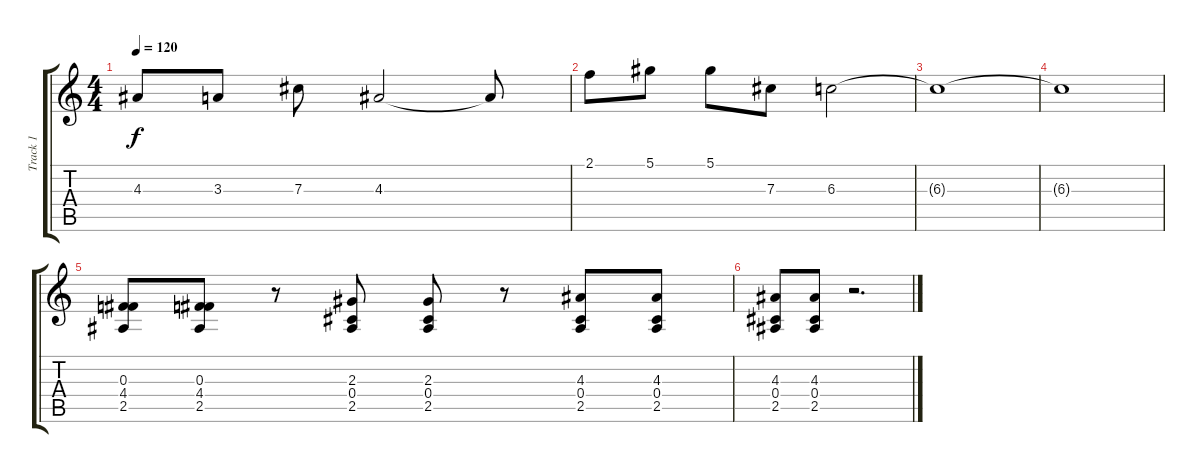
\track ("Track 1" "Track 1") {instrument distortionguitar}
\staff {score tabs}
\tuning (Eb4 Bb3 Gb3 Db3 Ab2 Eb2) {hide}
\ts (4 4)
\tempo 120
\clef g2
\ks c
4.3.8{dy f} 3.3.8 7.3.8 4.3.2 4.3{t}.8 |
2.1.8 5.1.8 5.1.8 7.3.8 6.3.2 |
6.3{t}.1 |
6.3{t}.1 |
(0.3 4.4 2.5).8{instrument electricguitarclean} (0.3 4.4 2.5).8 r.8 (2.3 0.4 2.5).8 (2.3 0.4 2.5).8 r.8 (4.3 0.4 2.5).8 (4.3 0.4 2.5).8 |
(4.3 0.4 2.5).8 (4.3 0.4 2.5).8 r.2{d}
